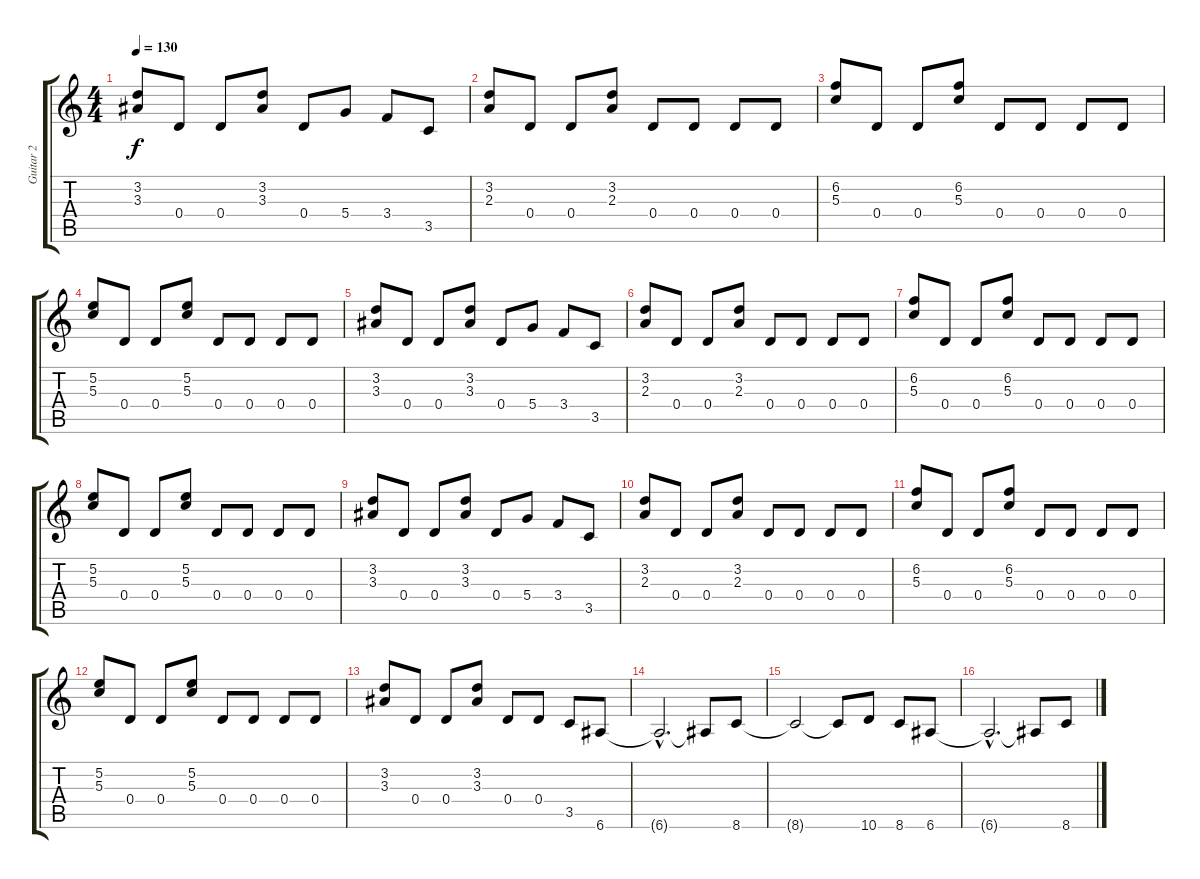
\track ("Guitar 2" "Guitar 2") {instrument distortionguitar}
\staff {score tabs}
\tuning (E4 B3 G3 D3 A2 E2) {hide}
\ts (4 4)
\tempo 130
\clef g2
\ks c
(3.2 3.3).8{dy f} 0.4.8 0.4.8 (3.2 3.3).8 0.4.8 5.4.8 3.4.8 3.5.8 |
(3.2 2.3).8 0.4.8 0.4.8 (3.2 2.3).8 0.4.8 0.4.8 0.4.8 0.4.8 |
(6.2 5.3).8 0.4.8 0.4.8 (6.2 5.3).8 0.4.8 0.4.8 0.4.8 0.4.8 |
(5.2 5.3).8 0.4.8 0.4.8 (5.2 5.3).8 0.4.8 0.4.8 0.4.8 0.4.8 |
(3.2 3.3).8 0.4.8 0.4.8 (3.2 3.3).8 0.4.8 5.4.8 3.4.8 3.5.8 |
(3.2 2.3).8 0.4.8 0.4.8 (3.2 2.3).8 0.4.8 0.4.8 0.4.8 0.4.8 |
(6.2 5.3).8 0.4.8 0.4.8 (6.2 5.3).8 0.4.8 0.4.8 0.4.8 0.4.8 |
(5.2 5.3).8 0.4.8 0.4.8 (5.2 5.3).8 0.4.8 0.4.8 0.4.8 0.4.8 |
(3.2 3.3).8 0.4.8 0.4.8 (3.2 3.3).8 0.4.8 5.4.8 3.4.8 3.5.8 |
(3.2 2.3).8 0.4.8 0.4.8 (3.2 2.3).8 0.4.8 0.4.8 0.4.8 0.4.8 |
(6.2 5.3).8 0.4.8 0.4.8 (6.2 5.3).8 0.4.8 0.4.8 0.4.8 0.4.8 |
(5.2 5.3).8 0.4.8 0.4.8 (5.2 5.3).8 0.4.8 0.4.8 0.4.8 0.4.8 |
(3.2 3.3).8 0.4.8 0.4.8 (3.2 3.3).8 0.4.8 0.4.8 3.5.8 6.6.8 |
6.6{hac t}.2{d} 6.6{t}.8 8.6.8 |
8.6{t}.2 8.6{t}.8 10.6.8 8.6.8 6.6.8 |
6.6{hac t}.2{d} 6.6{t}.8 8.6.8
